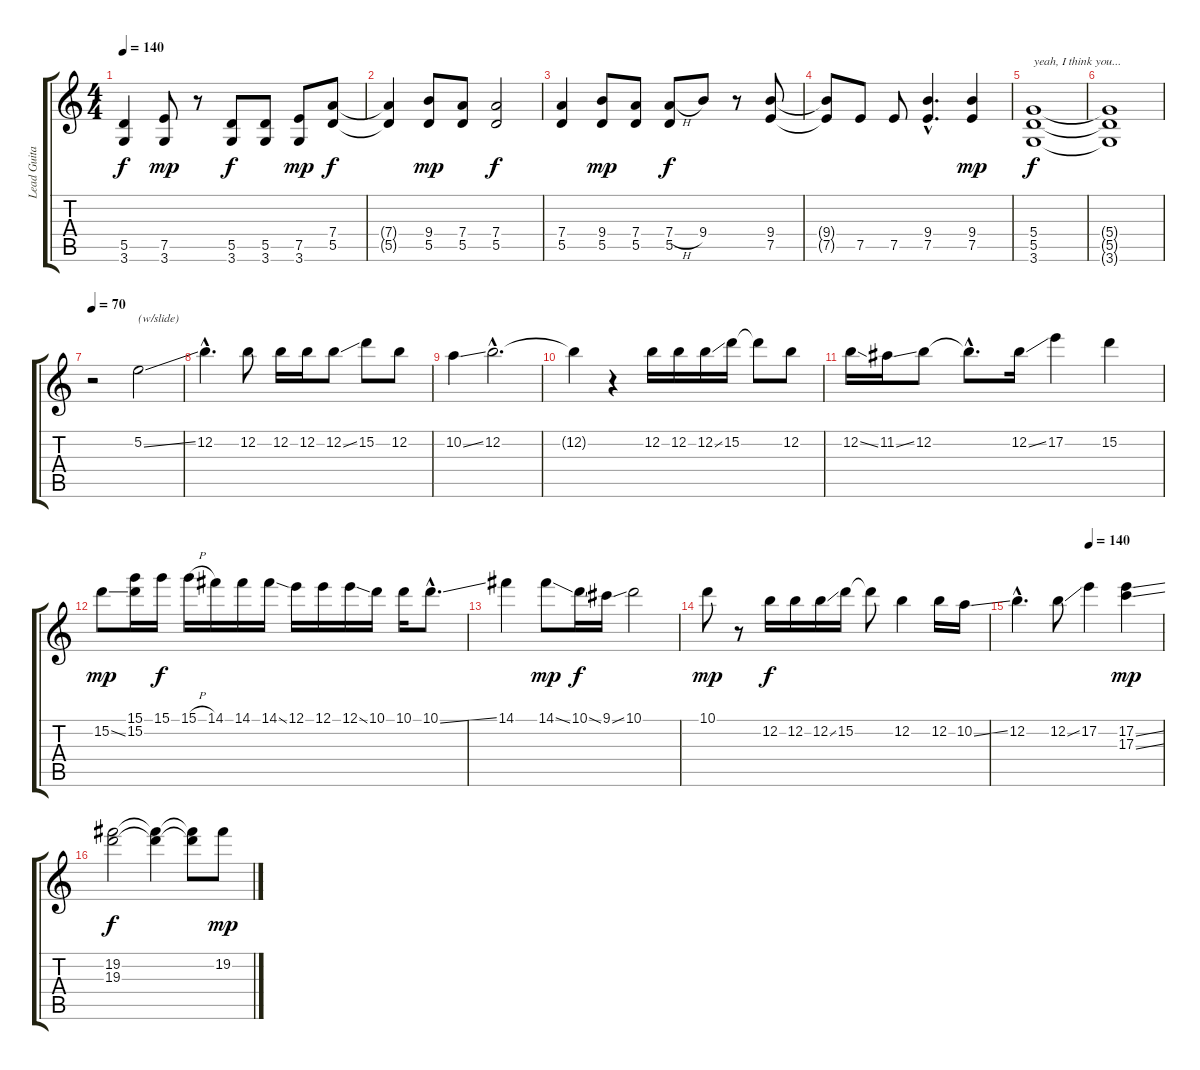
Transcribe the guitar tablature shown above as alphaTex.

\track ("Lead Guitar" "Lead Guita") {instrument electricguitarclean}
\staff {score tabs}
\tuning (E4 B3 G3 D3 A2 E2) {hide}
\ts (4 4)
\tempo 140
\clef g2
\ks c
(5.5 3.6).4{dy f} (7.5 3.6).8{dy mp} r.8 (5.5 3.6).8{dy f} (5.5 3.6).8 (7.5 3.6).8{dy mp} (7.4 5.5).8{dy f} |
(7.4{t} 5.5{t}).4 (9.4 5.5).8{dy mp} (7.4 5.5).8 (7.4 5.5).2{dy f} |
(7.4 5.5).4 (9.4 5.5).8{dy mp} (7.4 5.5).8 (7.4{h} 5.5).8{dy f} 9.4.8 r.8 (9.4 7.5).8 |
(9.4{t} 7.5{t}).8 7.5.8 7.5.8 (9.4{hac} 7.5{hac}).4{d} (9.4 7.5).4{dy mp} |
(5.4 5.5 3.6).1{txt "yeah, I think you..." dy f} |
(5.4{t} 5.5{t} 3.6{t}).1 |
\tempo 70
r.2 5.2{ss}.2{txt "(w/slide)"} |
12.2{hac}.4{d} 12.2.8 12.2.16 12.2.16 12.2{ss}.8 15.2.8 12.2.8 |
10.2{ss}.4 12.2{hac}.2{d} |
12.2{t}.4 r.4 12.2.16 12.2.16 12.2{ss}.16 15.2.16 15.2{t}.8 12.2.8 |
12.2{ss}.16 11.2{ss}.16 12.2.8 12.2{hac t}.8{d} 12.2{ss}.16 17.2.4 15.2.4 |
15.2{ss}.8{dy mp} (15.1 15.2).16 15.1.16{dy f} 15.1{h}.16 14.1.16 14.1.16 14.1{ss}.16 12.1.16 12.1.16 12.1{ss}.16 10.1.16 10.1.16 10.1{ss hac}.8{d} |
14.1.4 14.1{ss}.8{dy mp} 10.1{ss}.16{dy f} 9.1{ss}.16 10.1.2 |
10.1.8{dy mp} r.8 12.2.16{dy f} 12.2.16 12.2{ss}.16 15.2.16 15.2{t}.8 12.2.4 12.2.16 10.2{ss}.16 |
\tempo (140 0.5)
12.2{hac}.4{d} 12.2{ss}.8 17.2.4 (17.2{ss} 17.3{ss}).4{dy mp} |
(19.2 19.3).2{dy f} (19.2{t} 19.3{t}).4 (19.2{t} 19.3{t}).8 19.2{ss}.8{dy mp}
